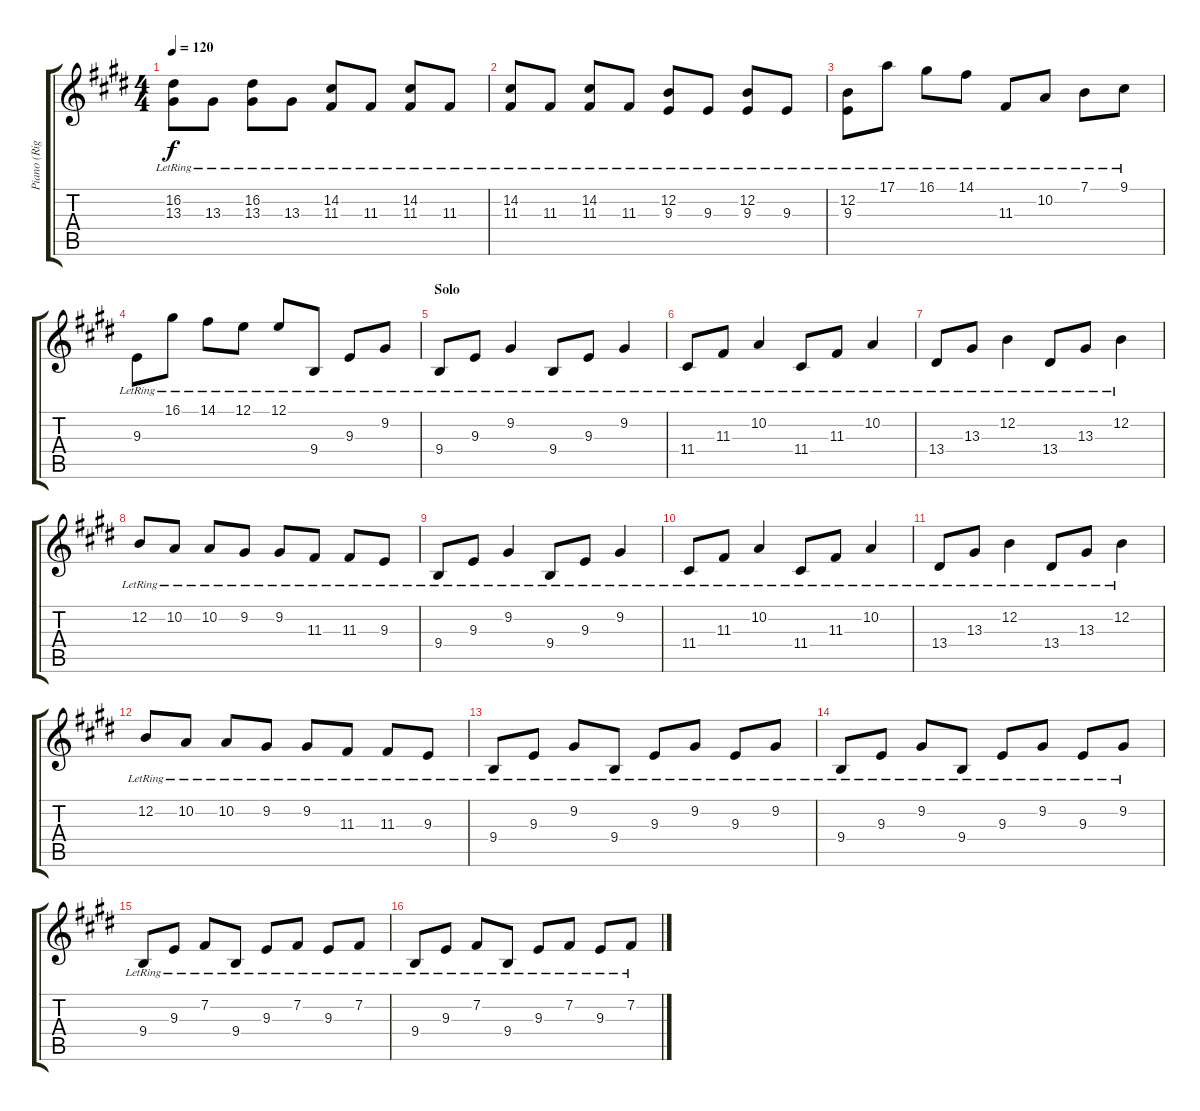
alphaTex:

\track ("Piano (Right Hand)" "Piano (Rig") {instrument electricgrandpiano}
\staff {score tabs}
\tuning (E4 B3 G3 D3 A2 E2) {hide}
\ts (4 4)
\tempo 120
\clef g2
\ks e
(16.2{lr} 13.3{lr}).8{dy f} 13.3{lr}.8 (16.2{lr} 13.3{lr}).8 13.3{lr}.8 (14.2{lr} 11.3{lr}).8 11.3{lr}.8 (14.2{lr} 11.3{lr}).8 11.3{lr}.8 |
(14.2{lr} 11.3{lr}).8 11.3{lr}.8 (14.2{lr} 11.3{lr}).8 11.3{lr}.8 (12.2{lr} 9.3{lr}).8 9.3{lr}.8 (12.2{lr} 9.3{lr}).8 9.3{lr}.8 |
(12.2{lr} 9.3{lr}).8 17.1{lr}.8 16.1{lr}.8 14.1{lr}.8 11.3{lr}.8 10.2{lr}.8 7.1{lr}.8 9.1{lr}.8 |
9.3{lr}.8 16.1{lr}.8 14.1{lr}.8 12.1{lr}.8 12.1{lr}.8 9.4{lr}.8 9.3{lr}.8 9.2{lr}.8 |
\section ("" "Solo")
9.4{lr}.8 9.3{lr}.8 9.2{lr}.4 9.4{lr}.8 9.3{lr}.8 9.2{lr}.4 |
11.4{lr}.8 11.3{lr}.8 10.2{lr}.4 11.4{lr}.8 11.3{lr}.8 10.2{lr}.4 |
13.4{lr}.8 13.3{lr}.8 12.2{lr}.4 13.4{lr}.8 13.3{lr}.8 12.2{lr}.4 |
12.2{lr}.8 10.2{lr}.8 10.2{lr}.8 9.2{lr}.8 9.2{lr}.8 11.3{lr}.8 11.3{lr}.8 9.3{lr}.8 |
9.4{lr}.8 9.3{lr}.8 9.2{lr}.4 9.4{lr}.8 9.3{lr}.8 9.2{lr}.4 |
11.4{lr}.8 11.3{lr}.8 10.2{lr}.4 11.4{lr}.8 11.3{lr}.8 10.2{lr}.4 |
13.4{lr}.8 13.3{lr}.8 12.2{lr}.4 13.4{lr}.8 13.3{lr}.8 12.2{lr}.4 |
12.2{lr}.8 10.2{lr}.8 10.2{lr}.8 9.2{lr}.8 9.2{lr}.8 11.3{lr}.8 11.3{lr}.8 9.3{lr}.8 |
9.4{lr}.8 9.3{lr}.8 9.2{lr}.8 9.4{lr}.8 9.3{lr}.8 9.2{lr}.8 9.3{lr}.8 9.2{lr}.8 |
9.4{lr}.8 9.3{lr}.8 9.2{lr}.8 9.4{lr}.8 9.3{lr}.8 9.2{lr}.8 9.3{lr}.8 9.2{lr}.8 |
9.4{lr}.8 9.3{lr}.8 7.2{lr}.8 9.4{lr}.8 9.3{lr}.8 7.2{lr}.8 9.3{lr}.8 7.2{lr}.8 |
9.4{lr}.8 9.3{lr}.8 7.2{lr}.8 9.4{lr}.8 9.3{lr}.8 7.2{lr}.8 9.3{lr}.8 7.2{lr}.8
